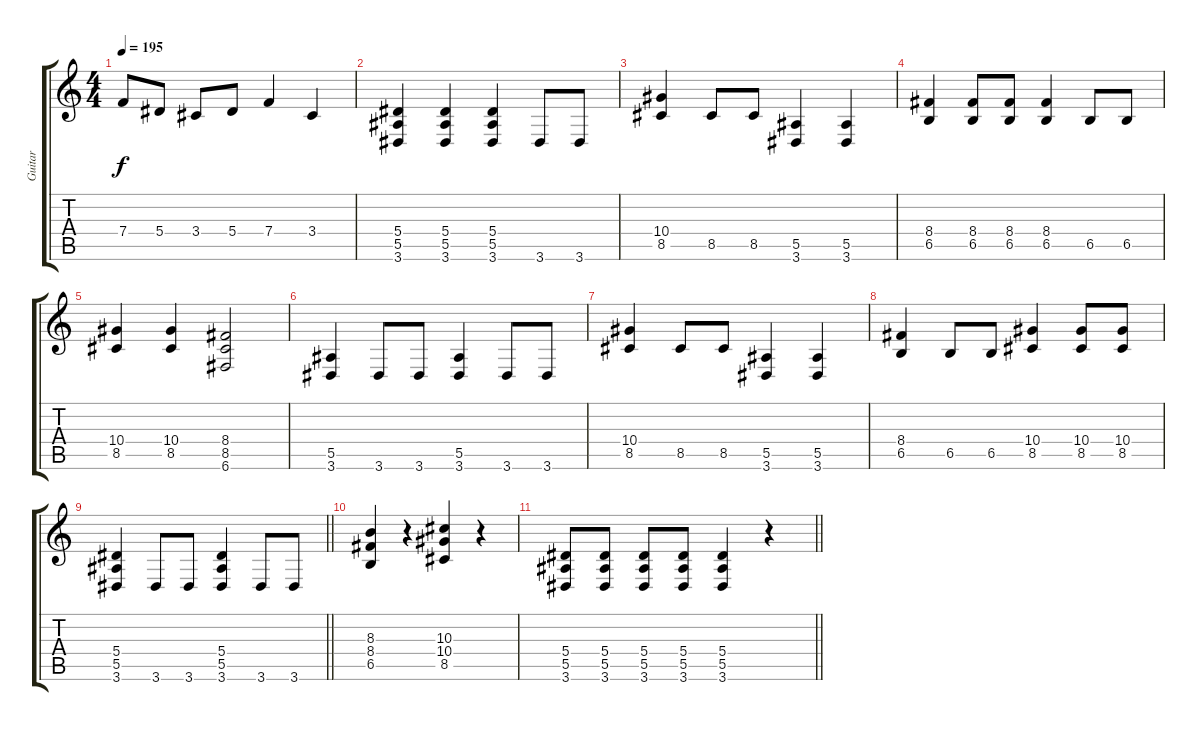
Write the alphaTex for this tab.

\track ("Guitar" "Guitar") {instrument distortionguitar}
\staff {score tabs}
\tuning (C4 G3 Eb3 Bb2 F2 C2) {hide}
\ts (4 4)
\tempo 195
\clef g2
\ks c
7.4.8{dy f} 5.4.8 3.4.8 5.4.8 7.4.4 3.4.4 |
(5.4 5.5 3.6).4 (5.4 5.5 3.6).4 (5.4 5.5 3.6).4 3.6.8 3.6.8 |
(10.4 8.5).4 8.5.8 8.5.8 (5.5 3.6).4 (5.5 3.6).4 |
(8.4 6.5).4 (8.4 6.5).8 (8.4 6.5).8 (8.4 6.5).4 6.5.8 6.5.8 |
(10.4 8.5).4 (10.4 8.5).4 (8.4 8.5 6.6).2 |
(5.5 3.6).4 3.6.8 3.6.8 (5.5 3.6).4 3.6.8 3.6.8 |
(10.4 8.5).4 8.5.8 8.5.8 (5.5 3.6).4 (5.5 3.6).4 |
(8.4 6.5).4 6.5.8 6.5.8 (10.4 8.5).4 (10.4 8.5).8 (10.4 8.5).8 |
\barLineRight lightlight
(5.4 5.5 3.6).4 3.6.8 3.6.8 (5.4 5.5 3.6).4 3.6.8 3.6.8 |
(8.3 8.4 6.5).4 r.4 (10.3 10.4 8.5).4 r.4 |
\barLineRight lightlight
(5.4 5.5 3.6).8 (5.4 5.5 3.6).8 (5.4 5.5 3.6).8 (5.4 5.5 3.6).8 (5.4 5.5 3.6).4 r.4
